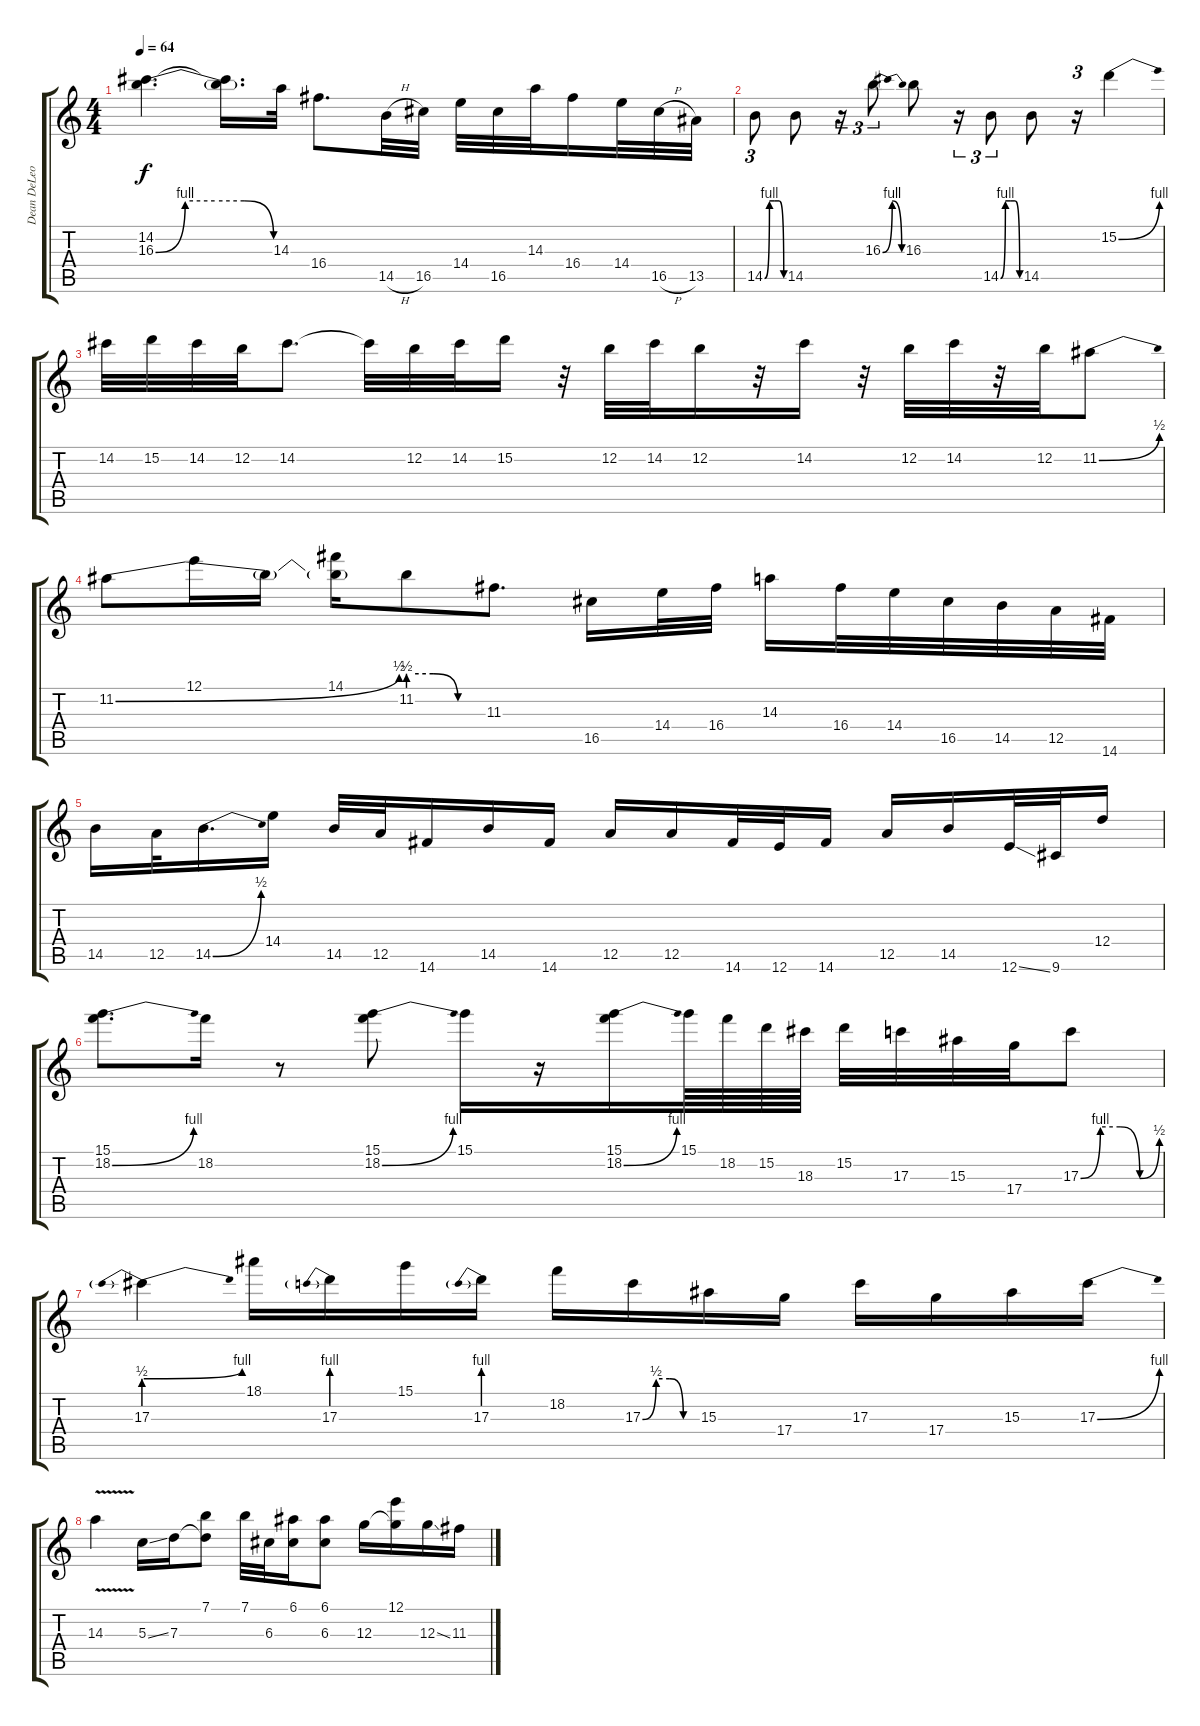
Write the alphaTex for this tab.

\track ("Dean DeLeo - Lead" "Dean DeLeo") {instrument overdrivenguitar}
\staff {score tabs}
\tuning (E4 B3 G3 D3 A2 E2) {hide}
\ts (4 4)
\tempo 64
\clef g2
\ks c
(14.2 16.3{be (custom 0 0 15 4 30 4 45 4 60 0)}).4{d dy f} (14.2{t} 16.3{t}).16{d} 14.3.32 16.4.8{d} 14.5{h}.32 16.5.32 14.4.32 16.5.32 14.3.32 16.4.16 14.4.32 16.5{h}.32 13.5.32 |
14.5{be (custom 0 0 15 4 30 4 45 4 60 0)}.8{tu (3 2)} 14.5.8 r.16{tu (3 2)} 16.3{be (bendrelease 0 0 15 4 45 4 60 0)}.8{tu (3 2)} 16.3.8 r.16{tu (3 2)} 14.5{be (custom 0 0 15 4 30 4 45 4 60 0)}.8{tu (3 2)} 14.5.8 r.16{tu (3 2)} 15.2{be (bend 0 0 60 4)}.4 |
14.2.32 15.2.32 14.2.32 12.2.32 14.2.8{d} 14.2{t}.32 12.2.32 14.2.32 15.2.16 r.32 12.2.32 14.2.32 12.2.16 r.32 14.2.16 r.32 12.2.32 14.2.32 r.32 12.2.32 11.2{be (bend 0 0 60 2)}.8 |
11.2{be (bend 0 0 60 2)}.8 12.1.16 11.2{t}.16 (14.1 11.2{t}).16 11.2{be (custom 0 2 20 2 40 0 60 0)}.8 11.3.8{d} 16.5.16 14.4.32 16.4.32 14.3.16 16.4.32 14.4.32 16.5.32 14.5.32 12.5.32 14.6.32 |
14.5.16 12.5.32 14.5{be (bend 0 0 60 2)}.16{d} 14.4.16 14.5.32 12.5.32 14.6.16 14.5.16 14.6.16 12.5.16 12.5.16 14.6.32 12.6.32 14.6.16 12.5.16 14.5.16 12.6{ss}.32 9.6.32 12.4.16 |
(15.1 18.2{be (bend 0 0 60 4)}).8{d} 18.2.16 r.8 (15.1 18.2{be (bend 0 0 60 4)}).8 15.1.16 r.16 (15.1 18.2{be (bend 0 0 60 4)}).16 15.1.64 18.2.64 15.2.64 18.3.64 15.2.32 17.3.32 15.3.32 17.4.32 17.3{be (custom 0 0 15 4 30 4 45 0 60 2)}.8 |
17.3{be (prebendbend 0 2 60 4)}.4 18.1.16 17.3{be (prebend 0 4 60 4)}.16 15.1.16 17.3{be (prebend 0 4 60 4)}.16 18.2.16 17.3{be (custom 0 0 15 2 30 2 45 0 60 0)}.16 15.3.16 17.4.16 17.3.16 17.4.16 15.3.16 17.3{be (bend 0 0 60 4)}.16 |
14.3{v}.4 5.3{ss}.16 7.3.16 (7.1 7.3{t}).8 7.1.32 6.3.32 (6.1 6.3{t}).16 (6.1 6.3).8 12.3.16 (12.1 12.3{t}).16 12.3{ss}.16 11.3.16
